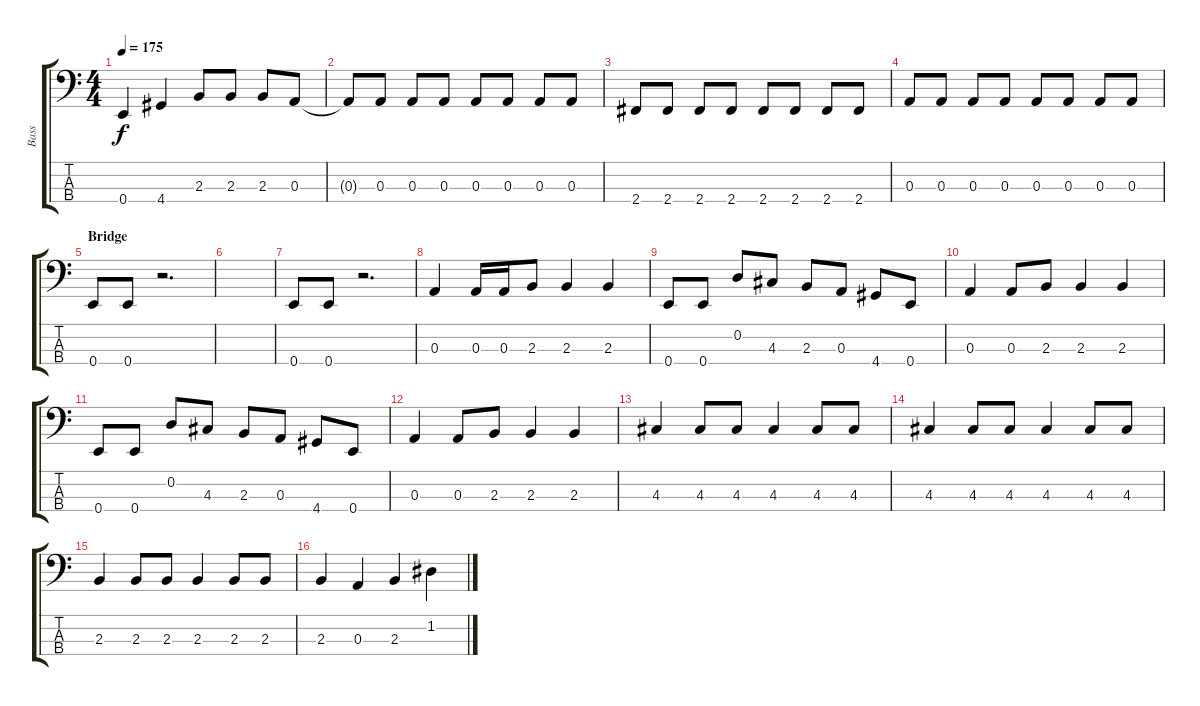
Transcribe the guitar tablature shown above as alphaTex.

\track ("Bass" "Bass") {instrument electricbasspick}
\staff {score tabs}
\tuning (G2 D2 A1 E1) {hide}
\ts (4 4)
\tempo 175
\clef f4
\ks c
0.4.4{dy f} 4.4.4 2.3.8 2.3.8 2.3.8 0.3.8 |
0.3{t}.8 0.3.8 0.3.8 0.3.8 0.3.8 0.3.8 0.3.8 0.3.8 |
2.4.8 2.4.8 2.4.8 2.4.8 2.4.8 2.4.8 2.4.8 2.4.8 |
0.3.8 0.3.8 0.3.8 0.3.8 0.3.8 0.3.8 0.3.8 0.3.8 |
\section ("" "Bridge")
0.4.8 0.4.8 r.2{d} |
|
0.4.8 0.4.8 r.2{d} |
0.3.4 0.3.16 0.3.16 2.3.8 2.3.4 2.3.4 |
0.4.8 0.4.8 0.2.8 4.3.8 2.3.8 0.3.8 4.4.8 0.4.8 |
0.3.4 0.3.8 2.3.8 2.3.4 2.3.4 |
0.4.8 0.4.8 0.2.8 4.3.8 2.3.8 0.3.8 4.4.8 0.4.8 |
0.3.4 0.3.8 2.3.8 2.3.4 2.3.4 |
4.3.4{volume 16} 4.3.8{volume 12} 4.3.8 4.3.4 4.3.8 4.3.8 |
4.3.4 4.3.8 4.3.8 4.3.4 4.3.8 4.3.8 |
2.3.4{volume 16} 2.3.8{volume 12} 2.3.8 2.3.4 2.3.8 2.3.8 |
2.3.4 0.3.4 2.3.4 1.2.4
